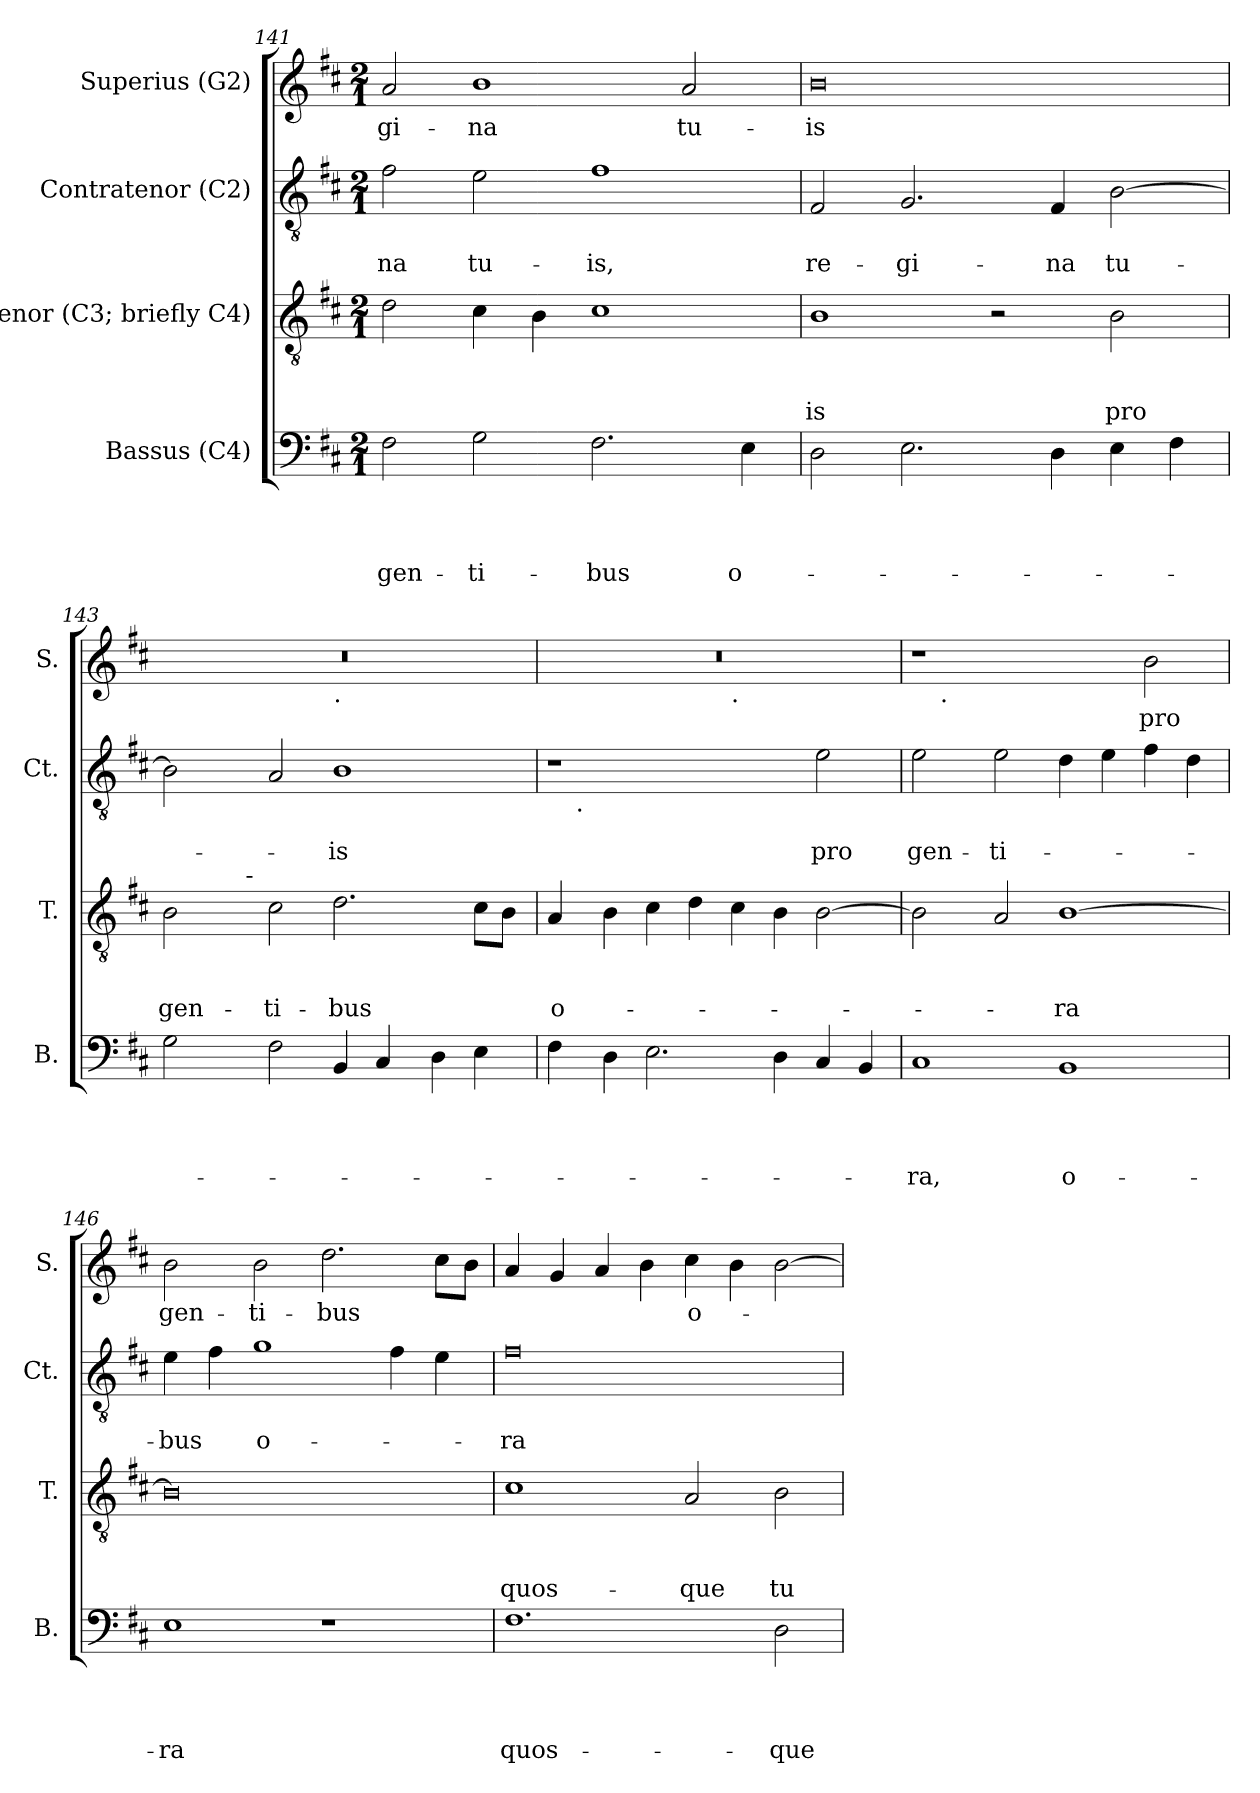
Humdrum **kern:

**kern	**text	**text	**text	**text	**kern	**text	**text	**text	**kern	**text	**text	**kern	**text
*part4	*part4	*part4	*part4	*part4	*part3	*part3	*part3	*part3	*part2	*part2	*part2	*part1	*part1
*staff4	*staff4	*staff4	*staff4	*staff4	*staff3	*staff3	*staff3	*staff3	*staff2	*staff2	*staff2	*staff1	*staff1
*I"Bassus (C4)	*	*	*	*	*I"Tenor (C3; briefly C4)	*	*	*	*I"Contratenor (C2)	*	*	*I"Superius (G2)	*
*I'B.	*	*	*	*	*I'T.	*	*	*	*I'Ct.	*	*	*I'S.	*
*clefF4	*	*	*	*	*clefGv2	*	*	*	*clefGv2	*	*	*clefG2	*
*k[f#c#]	*	*	*	*	*k[f#c#]	*	*	*	*k[f#c#]	*	*	*k[f#c#]	*
*D:	*	*	*	*	*D:	*	*	*	*D:	*	*	*D:	*
*M2/1	*	*	*	*	*M2/1	*	*	*	*M2/1	*	*	*M2/1	*
=141	=141	=141	=141	=141	=141	=141	=141	=141	=141	=141	=141	=141	=141
!	!	!	!	!LO:LY:b	!	!	!	!	!	!	!LO:LY:b	!	!LO:LY:b
2F#\	.	.	.	gen-	2d\	.	.	.	2f#\	.	-na	2a/	-gi-
!	!	!	!	!LO:LY:b	!	!	!	!	!	!	!LO:LY:b	!	!LO:LY:b
2G\	.	.	.	-ti-	4c#\	.	.	.	2e\	.	tu-	1b	-na
.	.	.	.	.	4B\	.	.	.	.	.	.	.	.
!	!	!	!	!LO:LY:b	!	!	!	!	!	!	!LO:LY:b	!	!
2.F#\	.	.	.	-bus	1c#	.	.	.	1f#	.	-is,	.	.
!	!	!	!	!	!	!	!	!	!	!	!	!	!LO:LY:b
.	.	.	.	.	.	.	.	.	.	.	.	2a/	tu-
!	!	!	!	!LO:LY:b	!	!	!	!	!	!	!	!	!
4E\	.	.	.	o-	.	.	.	.	.	.	.	.	.
=142	=142	=142	=142	=142	=142	=142	=142	=142	=142	=142	=142	=142	=142
!	!	!	!	!	!	!	!	!LO:LY:b:rj	!	!	!LO:LY:b	!	!LO:LY:b:rj
2D\	.	.	.	.	1B	.	.	-is	2F#/	.	re-	0b	-is
!	!	!	!	!	!	!	!	!	!	!	!LO:LY:b	!	!
2.E\	.	.	.	.	.	.	.	.	2.G/	.	-gi-	.	.
.	.	.	.	.	2r	.	.	.	.	.	.	.	.
!	!	!	!	!	!	!	!	!	!	!	!LO:LY:b	!	!
4D\	.	.	.	.	.	.	.	.	4F#/	.	-na	.	.
!	!	!	!	!	!	!	!	!LO:LY:b	!	!	!LO:LY:b	!	!
4E\	.	.	.	.	2B\	.	.	pro	[<2B\	.	tu-	.	.
4F#\	.	.	.	.	.	.	.	.	.	.	.	.	.
!!LO:LB:g=z
=143	=143	=143	=143	=143	=143	=143	=143	=143	=143	=143	=143	=143	=143
!	!	!	!	!	!	!	!	!LO:LY:b	!	!	!	!	!
*	*	*	*	*	*^	*	*	*	*	*	*	*^	*
2G\	.	.	.	.	2B\	4ryy	.	.	gen-	2B\]	.	.	0r	1ryy	.
.	.	.	.	.	.	8ryy	.	.	.	.	.	.	.	.	.
.	.	.	.	.	.	32ryy	.	.	.	.	.	.	.	.	.
!	!	!	!	!	!	!LO:TX:a:t=-	!	!	!	!	!	!	!	!	!
.	.	.	.	.	.	1ryy	.	.	.	.	.	.	.	.	.
!	!	!	!	!	!	!	!	!	!LO:LY:b	!	!	!	!	!	!
2F#\	.	.	.	.	2c#\	.	.	.	-ti-	2A/	.	.	.	.	.
!	!	!	!	!	!	!	!	!	!	!	!	!	!	!LO:TX:b:t=.	!
!	!	!	!	!	!	!	!	!	!LO:LY:b	!	!	!LO:LY:b:rj	!	!	!
4BB/	.	.	.	.	2.d\	.	.	.	-bus	1B	.	-is	.	1ryy	.
4C#/	.	.	.	.	.	.	.	.	.	.	.	.	.	.	.
.	.	.	.	.	.	2ryy	.	.	.	.	.	.	.	.	.
4D\	.	.	.	.	.	.	.	.	.	.	.	.	.	.	.
4E\	.	.	.	.	8c#\L	.	.	.	.	.	.	.	.	.	.
.	.	.	.	.	8B\J	.	.	.	.	.	.	.	.	.	.
.	.	.	.	.	.	16.ryy	.	.	.	.	.	.	.	.	.
=144	=144	=144	=144	=144	=144	=144	=144	=144	=144	=144	=144	=144	=144	=144	=144
!	!	!	!	!	!	!	!	!	!LO:LY:b	!	!	!	!	!	!
*	*	*	*	*	*v	*v	*	*	*	*^	*	*	*	*	*
4F#\	.	.	.	.	4A/	.	.	o-	1r	8ryy	.	.	0r	1ryy	.
!	!	!	!	!	!	!	!	!	!	!LO:TX:b:t=.	!	!	!	!	!
.	.	.	.	.	.	.	.	.	.	1...ryy	.	.	.	.	.
4D\	.	.	.	.	4B\	.	.	.	.	.	.	.	.	.	.
2.E\	.	.	.	.	4c#\	.	.	.	.	.	.	.	.	.	.
.	.	.	.	.	4d\	.	.	.	.	.	.	.	.	.	.
!	!	!	!	!	!	!	!	!	!	!	!	!	!	!LO:TX:b:t=.	!
.	.	.	.	.	4c#\	.	.	.	2ryy	.	.	.	.	1ryy	.
4D\	.	.	.	.	4B\	.	.	.	.	.	.	.	.	.	.
!	!	!	!	!	!	!	!	!	!	!	!	!LO:LY:b	!	!	!
4C#/	.	.	.	.	[>2B\	.	.	.	2e\	.	.	pro	.	.	.
4BB/	.	.	.	.	.	.	.	.	.	.	.	.	.	.	.
=145	=145	=145	=145	=145	=145	=145	=145	=145	=145	=145	=145	=145	=145	=145	=145
!	!	!	!	!LO:LY:b	!	!	!	!	!	!	!	!LO:LY:b	!	!	!
*	*	*	*	*	*	*	*	*	*v	*v	*	*	*	*	*
1C#	.	.	.	-ra,	2B\]	.	.	.	2e\	.	gen-	1r	8ryy	.
!	!	!	!	!	!	!	!	!	!	!	!	!	!LO:TX:b:t=.	!
.	.	.	.	.	.	.	.	.	.	.	.	.	1...ryy	.
!	!	!	!	!	!	!	!	!	!	!	!LO:LY:b	!	!	!
.	.	.	.	.	2A/	.	.	.	2e\	.	-ti-	.	.	.
!	!	!	!	!LO:LY:b:rj	!	!	!	!LO:LY:b	!	!	!	!	!	!
1BB	.	.	.	o-	[>1B	.	.	-ra	4d\	.	.	2ryy	.	.
.	.	.	.	.	.	.	.	.	4e\	.	.	.	.	.
!	!	!	!	!	!	!	!	!	!	!	!	!	!	!LO:LY:b
.	.	.	.	.	.	.	.	.	4f#\	.	.	2b\	.	pro
.	.	.	.	.	.	.	.	.	4d\	.	.	.	.	.
=146	=146	=146	=146	=146	=146	=146	=146	=146	=146	=146	=146	=146	=146	=146
!	!	!	!	!LO:LY:b	!	!	!	!	!	!	!LO:LY:b	!	!	!LO:LY:b
*	*	*	*	*	*	*	*	*	*	*	*	*v	*v	*
1E	.	.	.	-ra	0B]	.	.	.	4e\	.	-bus	2b\	gen-
.	.	.	.	.	.	.	.	.	4f#\	.	.	.	.
!	!	!	!	!	!	!	!	!	!	!	!LO:LY:b:rj	!	!LO:LY:b
.	.	.	.	.	.	.	.	.	1g	.	o-	2b\	-ti-
!	!	!	!	!	!	!	!	!	!	!	!	!	!LO:LY:b
1r	.	.	.	.	.	.	.	.	.	.	.	2.dd\	-bus
.	.	.	.	.	.	.	.	.	4f#\	.	.	.	.
.	.	.	.	.	.	.	.	.	4e\	.	.	8cc#\L	.
.	.	.	.	.	.	.	.	.	.	.	.	8b\J	.
!!LO:PB:g=z
=147	=147	=147	=147	=147	=147	=147	=147	=147	=147	=147	=147	=147	=147
!	!	!	!	!LO:LY:b	!	!	!	!LO:LY:b	!	!	!LO:LY:b	!	!
1.F#	.	.	.	quos-	1c#	.	.	quos-	0f#	.	-ra	4a/	.
.	.	.	.	.	.	.	.	.	.	.	.	4g/	.
.	.	.	.	.	.	.	.	.	.	.	.	4a/	.
.	.	.	.	.	.	.	.	.	.	.	.	4b\	.
!	!	!	!	!	!	!	!	!LO:LY:b	!	!	!	!	!LO:LY:b
.	.	.	.	.	2A/	.	.	-que	.	.	.	4cc#\	o-
.	.	.	.	.	.	.	.	.	.	.	.	4b\	.
!	!	!	!	!LO:LY:b	!	!	!	!LO:LY:b	!	!	!	!	!
2D\	.	.	.	-que	2B\	.	.	tu-	.	.	.	[>2b\	.
=	=	=	=	=	=	=	=	=	=	=	=	=	=
*-	*-	*-	*-	*-	*-	*-	*-	*-	*-	*-	*-	*-	*-
